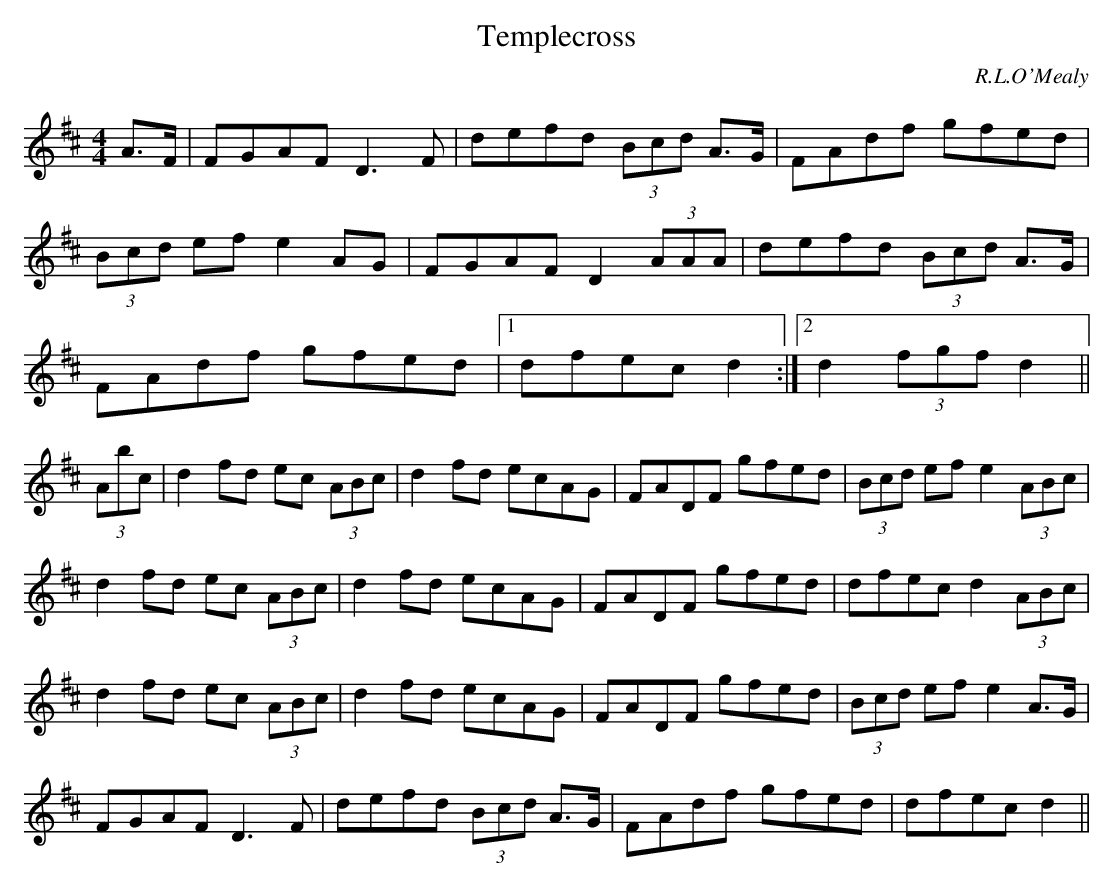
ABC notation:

X:1
T: Templecross
C: R.L.O'Mealy
M: 4/4
L: 1/8
K: D
A>F | FGAF D3 F | defd (3Bcd A>G | FAdf gfed |
(3Bcd ef e2 AG | FGAF D2 (3AAA | defd (3Bcd A>G |
FAdf gfed |1 dfec d2 :|2 d2 (3fgf d2 ||
(3Abc|d2 fd ec (3ABc|d2 fd ecAG|FADF gfed|\
(3Bcd ef e2 (3ABc |
d2 fd ec (3ABc |d2 fd ecAG |FADF gfed|dfec d2 (3ABc |
d2 fd ec (3ABc |d2 fd ecAG |FADF gfed|(3Bcd ef e2 A>G |
FGAF D3 F |defd (3Bcd A>G |FAdf gfed |dfec d2 ||
